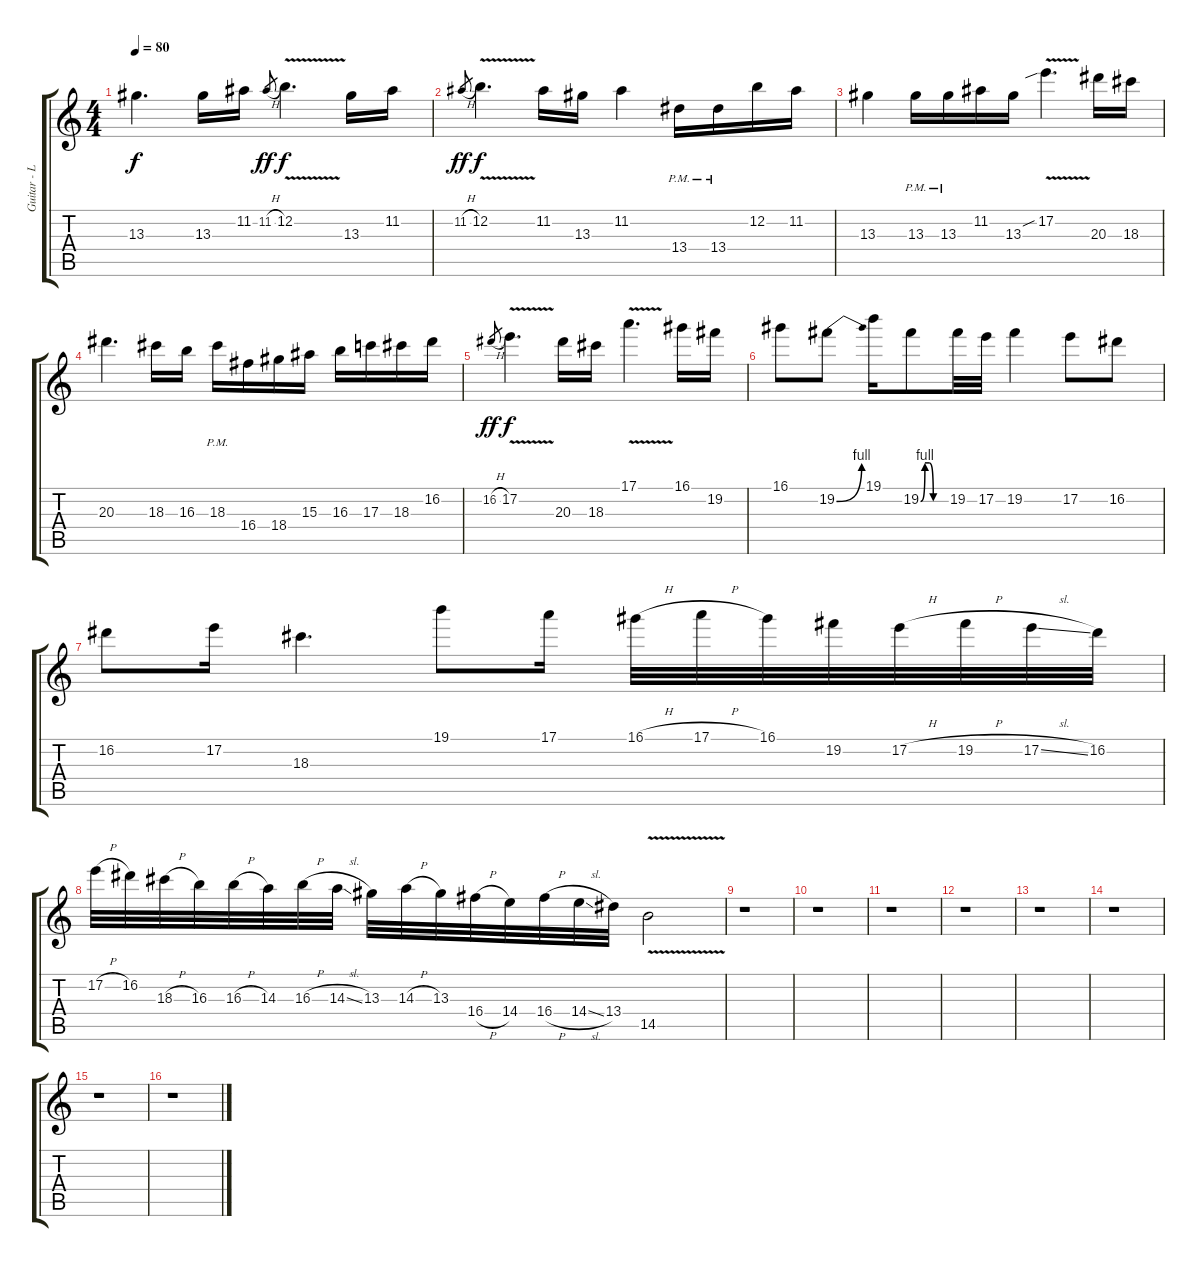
\track ("Guitar - Lead" "Guitar - L") {instrument distortionguitar}
\staff {score tabs}
\tuning (E4 B3 G3 D3 A2 E2) {hide}
\ts (4 4)
\tempo 80
\clef g2
\ks c
13.3.4{d dy f} 13.3.16 11.2.16 11.2{h}.8{gr dy ff} 12.2{v}.4{d dy f} 13.3.16 11.2.16 |
11.2{h}.8{gr dy ff} 12.2{v}.4{d dy f} 11.2.16 13.3.16 11.2.4 13.4{pm}.16 13.4{pm}.16 12.2.16 11.2.16 |
13.3.4 13.3{pm}.16 13.3{pm}.16 11.2.16 13.3.16 17.2{v sib}.4{d} 20.3.16 18.3.16 |
20.3.4{d} 18.3.16 16.3.16 18.3{pm}.16 16.4.16 18.4.16 15.3.16 16.3.16 17.3.16 18.3.16 16.2.16 |
16.2{h}.8{gr dy ff} 17.2{v}.4{d dy f} 20.3.16 18.3.16 17.1{v}.4{d} 16.1.16 19.2.16 |
16.1.8 19.2{be (bend 0 0 60 4)}.8 19.1.16 19.2{be (custom 0 0 10 4 20 4 30 0 60 0)}.8 19.2.32 17.2.32 19.2.4 17.2.8 16.2.8 |
16.2.8 17.2.16 18.3.4{d} 19.1.8 17.1.16 16.1{h}.32 17.1{h}.32 16.1.32 19.2.32 17.2{h}.32 19.2{h}.32 17.2{sl}.32 16.2.32 |
17.2{h}.32 16.2.32 18.3{h}.32 16.3.32 16.3{h}.32 14.3.32 16.3{h}.32 14.3{sl}.32 13.3.32 14.3{h}.32 13.3.32 16.4{h}.32 14.4.32 16.4{h}.32 14.4{sl}.32 13.4.32 14.5{v}.2 |
r.1 |
r.1 |
r.1 |
r.1 |
r.1 |
r.1 |
r.1 |
r.1
